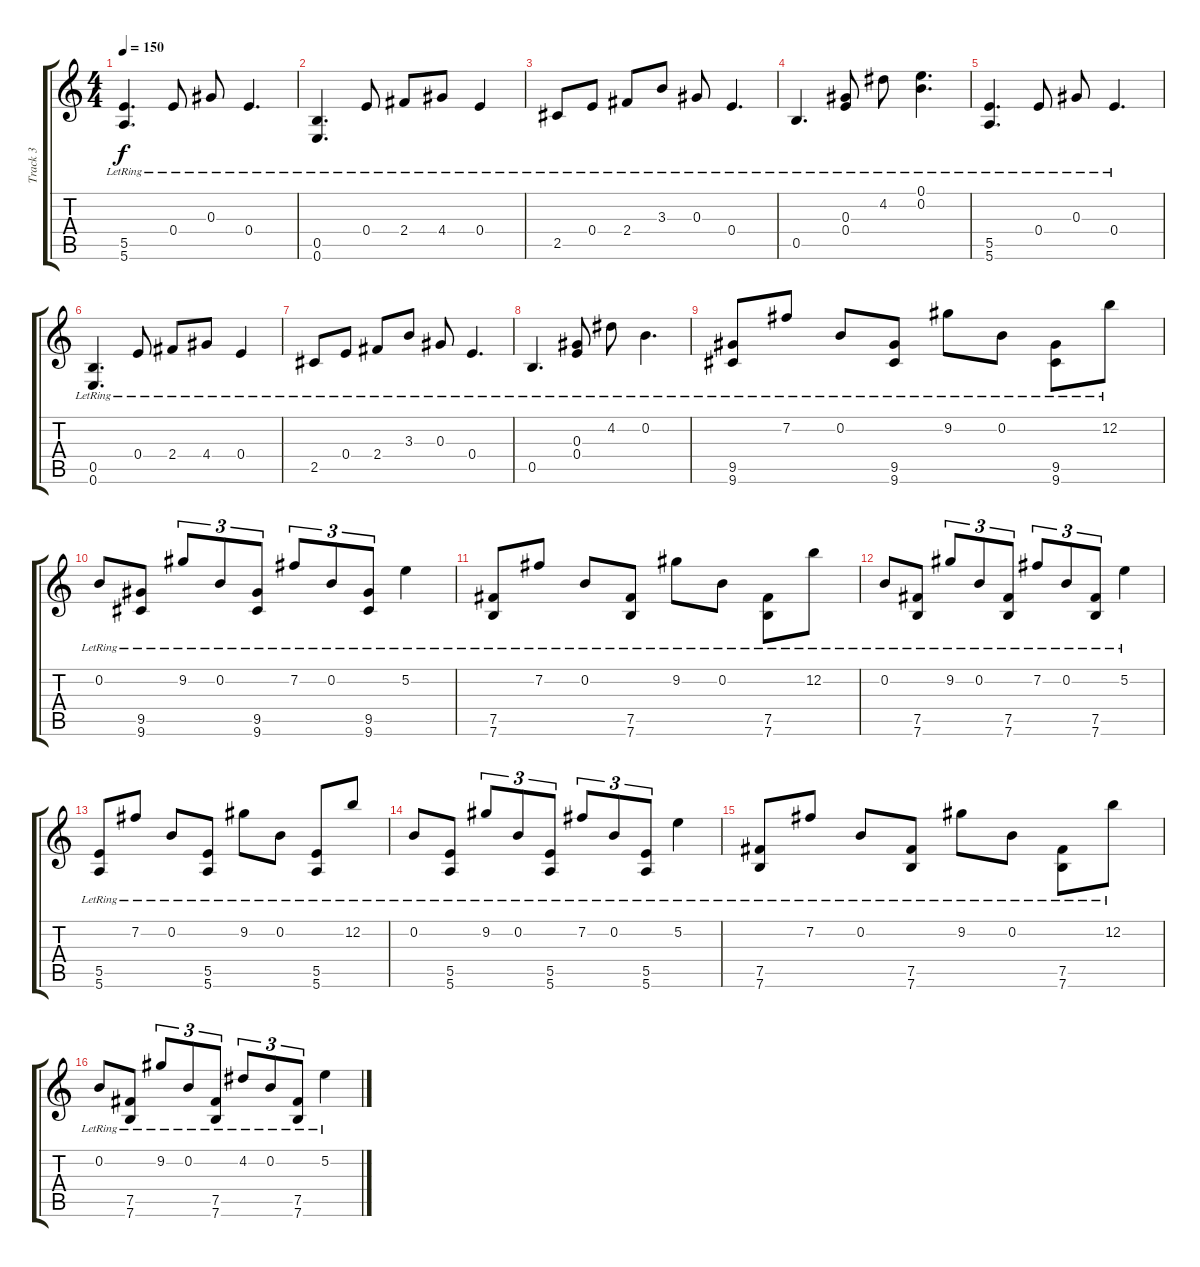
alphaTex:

\track ("Track 3" "Track 3") {instrument electricguitarjazz}
\staff {score tabs}
\tuning (E4 B3 Ab3 E3 B2 E2) {hide}
\ts (4 4)
\tempo 150
\clef g2
\ks c
(5.5{lr} 5.6{lr}).4{d dy f} 0.4{lr}.8 0.3{lr}.8 0.4{lr}.4{d} |
(0.5{lr} 0.6{lr}).4{d} 0.4{lr}.8 2.4{lr}.8 4.4{lr}.8 0.4{lr}.4 |
2.5{lr}.8 0.4{lr}.8 2.4{lr}.8 3.3{lr}.8 0.3{lr}.8 0.4{lr}.4{d} |
0.5{lr}.4{d} (0.3{lr} 0.4{lr}).8 4.2{lr}.8 (0.1{lr} 0.2{lr}).4{d} |
(5.5{lr} 5.6{lr}).4{d} 0.4{lr}.8 0.3{lr}.8 0.4{lr}.4{d} |
(0.5{lr} 0.6{lr}).4{d} 0.4{lr}.8 2.4{lr}.8 4.4{lr}.8 0.4{lr}.4 |
2.5{lr}.8 0.4{lr}.8 2.4{lr}.8 3.3{lr}.8 0.3{lr}.8 0.4{lr}.4{d} |
0.5{lr}.4{d} (0.3{lr} 0.4{lr}).8 4.2{lr}.8 0.2{lr}.4{d} |
(9.5{lr} 9.6{lr}).8 7.2{lr}.8 0.2{lr}.8 (9.5{lr} 9.6{lr}).8 9.2{lr}.8 0.2{lr}.8 (9.5{lr} 9.6{lr}).8 12.2{lr}.8 |
0.2{lr}.8 (9.5{lr} 9.6{lr}).8 9.2{lr}.8{tu (3 2)} 0.2{lr}.8{tu (3 2)} (9.5{lr} 9.6{lr}).8{tu (3 2)} 7.2{lr}.8{tu (3 2)} 0.2{lr}.8{tu (3 2)} (9.5{lr} 9.6{lr}).8{tu (3 2)} 5.2{lr}.4 |
(7.5{lr} 7.6{lr}).8 7.2{lr}.8 0.2{lr}.8 (7.5{lr} 7.6{lr}).8 9.2{lr}.8 0.2{lr}.8 (7.5{lr} 7.6{lr}).8 12.2{lr}.8 |
0.2{lr}.8 (7.5{lr} 7.6{lr}).8 9.2{lr}.8{tu (3 2)} 0.2{lr}.8{tu (3 2)} (7.5{lr} 7.6{lr}).8{tu (3 2)} 7.2{lr}.8{tu (3 2)} 0.2{lr}.8{tu (3 2)} (7.5{lr} 7.6{lr}).8{tu (3 2)} 5.2{lr}.4 |
(5.5{lr} 5.6{lr}).8 7.2{lr}.8 0.2{lr}.8 (5.5{lr} 5.6{lr}).8 9.2{lr}.8 0.2{lr}.8 (5.5{lr} 5.6{lr}).8 12.2{lr}.8 |
0.2{lr}.8 (5.5{lr} 5.6{lr}).8 9.2{lr}.8{tu (3 2)} 0.2{lr}.8{tu (3 2)} (5.5{lr} 5.6{lr}).8{tu (3 2)} 7.2{lr}.8{tu (3 2)} 0.2{lr}.8{tu (3 2)} (5.5{lr} 5.6{lr}).8{tu (3 2)} 5.2{lr}.4 |
(7.5{lr} 7.6{lr}).8 7.2{lr}.8 0.2{lr}.8 (7.5{lr} 7.6{lr}).8 9.2{lr}.8 0.2{lr}.8 (7.5{lr} 7.6{lr}).8 12.2{lr}.8 |
0.2{lr}.8 (7.5{lr} 7.6{lr}).8 9.2{lr}.8{tu (3 2)} 0.2{lr}.8{tu (3 2)} (7.5{lr} 7.6{lr}).8{tu (3 2)} 4.2{lr}.8{tu (3 2)} 0.2{lr}.8{tu (3 2)} (7.5{lr} 7.6{lr}).8{tu (3 2)} 5.2{lr}.4
